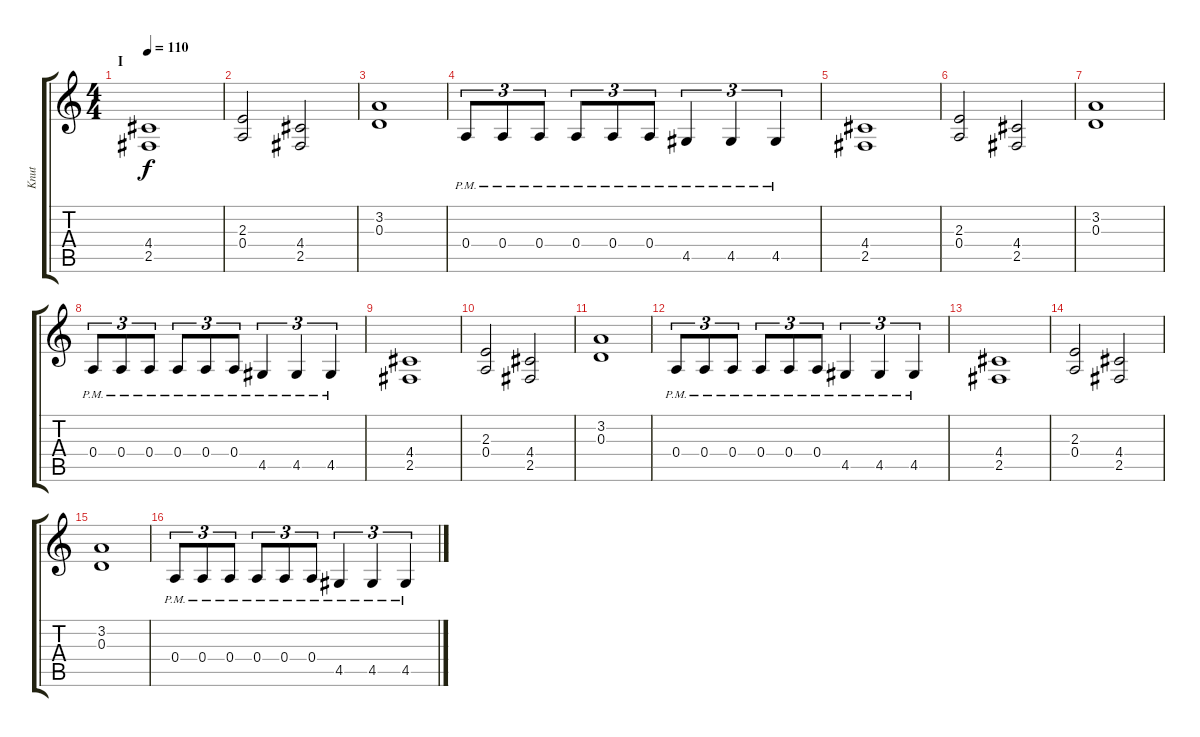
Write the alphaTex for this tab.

\track ("Knut" "Knut") {instrument distortionguitar}
\staff {score tabs}
\tuning (B3 Gb3 D3 A2 E2 B1) {hide}
\ts (4 4)
\section ("" "I")
\tempo 110
\clef g2
\ks c
(4.4 2.5).1{dy f instrument distortionguitar} |
(2.3 0.4).2 (4.4 2.5).2 |
(3.2 0.3).1 |
0.4{pm}.8{tu (3 2)} 0.4{pm}.8{tu (3 2)} 0.4{pm}.8{tu (3 2)} 0.4{pm}.8{tu (3 2)} 0.4{pm}.8{tu (3 2)} 0.4{pm}.8{tu (3 2)} 4.5{pm}.4{tu (3 2)} 4.5{pm}.4{tu (3 2)} 4.5{pm}.4{tu (3 2)} |
(4.4 2.5).1 |
(2.3 0.4).2 (4.4 2.5).2 |
(3.2 0.3).1 |
0.4{pm}.8{tu (3 2)} 0.4{pm}.8{tu (3 2)} 0.4{pm}.8{tu (3 2)} 0.4{pm}.8{tu (3 2)} 0.4{pm}.8{tu (3 2)} 0.4{pm}.8{tu (3 2)} 4.5{pm}.4{tu (3 2)} 4.5{pm}.4{tu (3 2)} 4.5{pm}.4{tu (3 2)} |
(4.4 2.5).1 |
(2.3 0.4).2 (4.4 2.5).2 |
(3.2 0.3).1 |
0.4{pm}.8{tu (3 2)} 0.4{pm}.8{tu (3 2)} 0.4{pm}.8{tu (3 2)} 0.4{pm}.8{tu (3 2)} 0.4{pm}.8{tu (3 2)} 0.4{pm}.8{tu (3 2)} 4.5{pm}.4{tu (3 2)} 4.5{pm}.4{tu (3 2)} 4.5{pm}.4{tu (3 2)} |
(4.4 2.5).1 |
(2.3 0.4).2 (4.4 2.5).2 |
(3.2 0.3).1 |
0.4{pm}.8{tu (3 2)} 0.4{pm}.8{tu (3 2)} 0.4{pm}.8{tu (3 2)} 0.4{pm}.8{tu (3 2)} 0.4{pm}.8{tu (3 2)} 0.4{pm}.8{tu (3 2)} 4.5{pm}.4{tu (3 2)} 4.5{pm}.4{tu (3 2)} 4.5{pm}.4{tu (3 2)}
